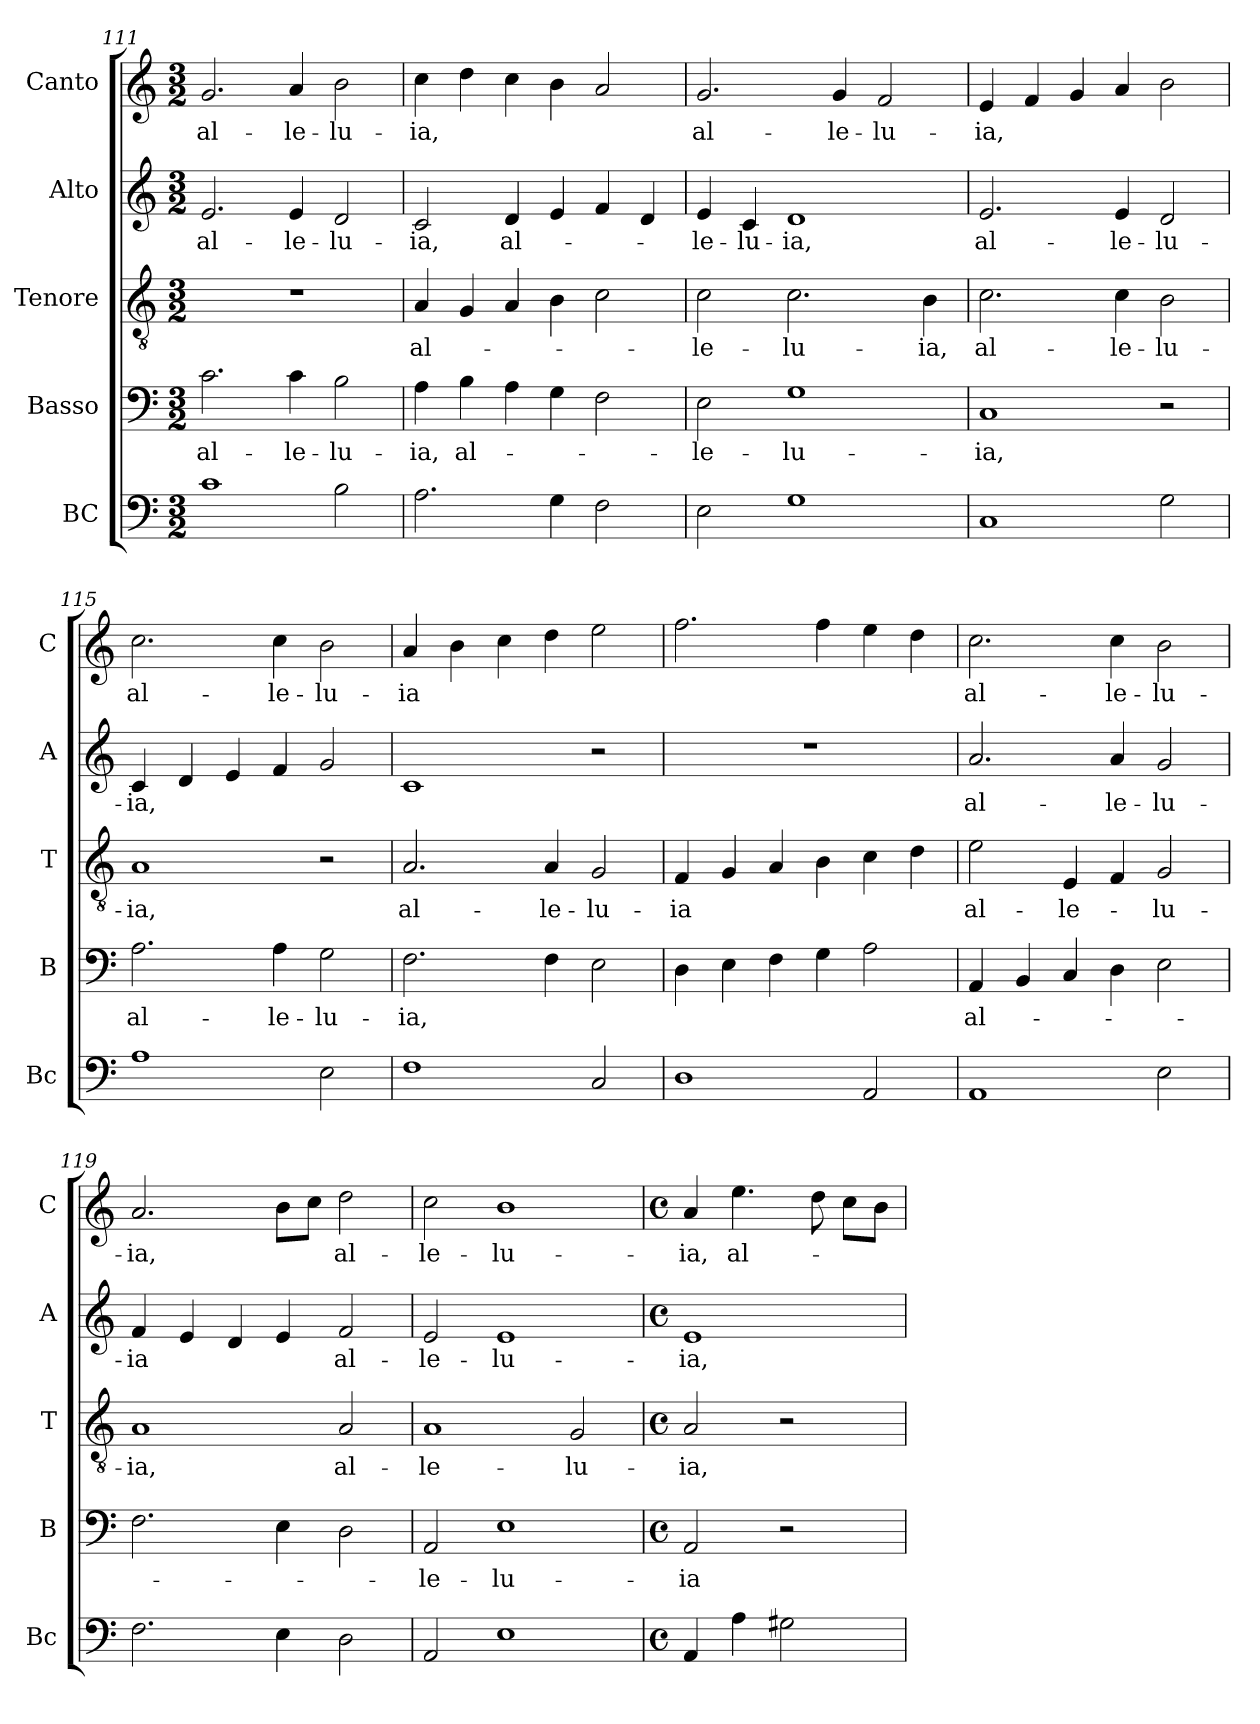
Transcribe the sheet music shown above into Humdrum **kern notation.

**kern	**kern	**text	**kern	**text	**kern	**text	**kern	**text
*part5	*part4	*part4	*part3	*part3	*part2	*part2	*part1	*part1
*staff5	*staff4	*staff4	*staff3	*staff3	*staff2	*staff2	*staff1	*staff1
*I"BC	*I"Basso	*	*I"Tenore	*	*I"Alto	*	*I"Canto	*
*I'Bc	*I'B	*	*I'T	*	*I'A	*	*I'C	*
*clefF4	*clefF4	*	*clefGv2	*	*clefG2	*	*clefG2	*
*k[]	*k[]	*	*k[]	*	*k[]	*	*k[]	*
*C:	*C:	*	*C:	*	*C:	*	*C:	*
*M3/2	*M3/2	*	*M3/2	*	*M3/2	*	*M3/2	*
=111	=111	=111	=111	=111	=111	=111	=111	=111
!	!	!LO:LY:b	!	!	!	!LO:LY:b	!	!LO:LY:b
1c	2.c\	al-	1.r	.	2.e/	al-	2.g/	al-
!	!	!LO:LY:b	!	!	!	!LO:LY:b	!	!LO:LY:b
.	4c\	-le-	.	.	4e/	-le-	4a/	-le-
!	!	!LO:LY:b	!	!	!	!LO:LY:b	!	!LO:LY:b
2B\	2B\	-lu-	.	.	2d/	-lu-	2b\	-lu-
=112	=112	=112	=112	=112	=112	=112	=112	=112
!	!	!LO:LY:b	!	!LO:LY:b	!	!LO:LY:b	!	!LO:LY:b
2.A\	4A\	-ia,	4A/	al-	2c/	-ia,	4cc\	-ia,
!	!	!LO:LY:b	!	!	!	!	!	!
.	4B\	al-	4G/	.	.	.	4dd\	.
!	!	!	!	!	!	!LO:LY:b	!	!
.	4A\	.	4A/	.	4d/	al-	4cc\	.
4G\	4G\	.	4B\	.	4e/	.	4b\	.
2F\	2F\	.	2c\	.	4f/	.	2a/	.
.	.	.	.	.	4d/	.	.	.
=113	=113	=113	=113	=113	=113	=113	=113	=113
!	!	!LO:LY:b	!	!LO:LY:b	!	!LO:LY:b	!	!LO:LY:b
2E\	2E\	-le-	2c\	-le-	4e/	-le-	2.g/	al-
!	!	!	!	!	!	!LO:LY:b	!	!
.	.	.	.	.	4c/	-lu-	.	.
!	!	!LO:LY:b	!	!LO:LY:b	!	!LO:LY:b	!	!
1G	1G	-lu-	2.c\	-lu-	1d	-ia,	.	.
!	!	!	!	!	!	!	!	!LO:LY:b
.	.	.	.	.	.	.	4g/	-le-
!	!	!	!	!	!	!	!	!LO:LY:b
.	.	.	.	.	.	.	2f/	-lu-
!	!	!	!	!LO:LY:b	!	!	!	!
.	.	.	4B\	-ia,	.	.	.	.
=114	=114	=114	=114	=114	=114	=114	=114	=114
!	!	!LO:LY:b	!	!LO:LY:b	!	!LO:LY:b	!	!LO:LY:b
1C	1C	-ia,	2.c\	al-	2.e/	al-	4e/	-ia,
.	.	.	.	.	.	.	4f/	.
.	.	.	.	.	.	.	4g/	.
!	!	!	!	!LO:LY:b	!	!LO:LY:b	!	!
.	.	.	4c\	-le-	4e/	-le-	4a/	.
!	!	!	!	!LO:LY:b	!	!LO:LY:b	!	!
2G\	2r	.	2B\	-lu-	2d/	-lu-	2b\	.
=115	=115	=115	=115	=115	=115	=115	=115	=115
!	!	!LO:LY:b	!	!LO:LY:b	!	!LO:LY:b	!	!LO:LY:b
1A	2.A\	al-	1A	-ia,	4c/	-ia,	2.cc\	al-
.	.	.	.	.	4d/	.	.	.
.	.	.	.	.	4e/	.	.	.
!	!	!LO:LY:b	!	!	!	!	!	!LO:LY:b
.	4A\	-le-	.	.	4f/	.	4cc\	-le-
!	!	!LO:LY:b	!	!	!	!	!	!LO:LY:b
2E\	2G\	-lu-	2r	.	2g/	.	2b\	-lu-
!!LO:PB:g=z
=116	=116	=116	=116	=116	=116	=116	=116	=116
!	!	!LO:LY:b	!	!LO:LY:b	!	!	!	!LO:LY:b
1F	2.F\	-ia,	2.A/	al-	1c	.	4a/	-ia
.	.	.	.	.	.	.	4b\	.
.	.	.	.	.	.	.	4cc\	.
!	!	!	!	!LO:LY:b	!	!	!	!
.	4F\	.	4A/	-le-	.	.	4dd\	.
!	!	!	!	!LO:LY:b	!	!	!	!
2C/	2E\	.	2G/	-lu-	2r	.	2ee\	.
=117	=117	=117	=117	=117	=117	=117	=117	=117
!	!	!	!	!LO:LY:b	!	!	!	!
1D	4D\	.	4F/	-ia	1.r	.	2.ff\	.
.	4E\	.	4G/	.	.	.	.	.
.	4F\	.	4A/	.	.	.	.	.
.	4G\	.	4B\	.	.	.	4ff\	.
2AA/	2A\	.	4c\	.	.	.	4ee\	.
.	.	.	4d\	.	.	.	4dd\	.
=118	=118	=118	=118	=118	=118	=118	=118	=118
!	!	!LO:LY:b	!	!LO:LY:b	!	!LO:LY:b	!	!LO:LY:b
1AA	4AA/	al-	2e\	al-	2.a/	al-	2.cc\	al-
.	4BB/	.	.	.	.	.	.	.
!	!	!	!	!LO:LY:b	!	!	!	!
.	4C/	.	4E/	-le-	.	.	.	.
!	!	!	!	!	!	!LO:LY:b	!	!LO:LY:b
.	4D\	.	4F/	.	4a/	-le-	4cc\	-le-
!	!	!	!	!LO:LY:b	!	!LO:LY:b	!	!LO:LY:b
2E\	2E\	.	2G/	-lu-	2g/	-lu-	2b\	-lu-
=119	=119	=119	=119	=119	=119	=119	=119	=119
!	!	!	!	!LO:LY:b	!	!LO:LY:b	!	!LO:LY:b
2.F\	2.F\	.	1A	-ia,	4f/	-ia	2.a/	-ia,
.	.	.	.	.	4e/	.	.	.
.	.	.	.	.	4d/	.	.	.
4E\	4E\	.	.	.	4e/	.	8b\L	.
.	.	.	.	.	.	.	8cc\J	.
!	!	!	!	!LO:LY:b	!	!LO:LY:b	!	!LO:LY:b
2D\	2D\	.	2A/	al-	2f/	al-	2dd\	al-
=120	=120	=120	=120	=120	=120	=120	=120	=120
!	!	!LO:LY:b	!	!LO:LY:b	!	!LO:LY:b	!	!LO:LY:b
2AA/	2AA/	-le-	1A	-le-	2e/	-le-	2cc\	-le-
!	!	!LO:LY:b	!	!	!	!LO:LY:b	!	!LO:LY:b
1E	1E	-lu-	.	.	1e	-lu-	1b	-lu-
!	!	!	!	!LO:LY:b	!	!	!	!
.	.	.	2G/	-lu-	.	.	.	.
!!LO:LB:g=z
=121	=121	=121	=121	=121	=121	=121	=121	=121
*M4/4	*M4/4	*	*M4/4	*	*M4/4	*	*M4/4	*
*met(c)	*met(c)	*	*met(c)	*	*met(c)	*	*met(c)	*
!	!	!LO:LY:b	!	!LO:LY:b	!	!LO:LY:b	!	!LO:LY:b
4AA/	2AA/	-ia	2A/	-ia,	1e	-ia,	4a/	-ia,
!	!	!	!	!	!	!	!	!LO:LY:b
4A\	.	.	.	.	.	.	4.ee\	al-
2G#X\	2r	.	2r	.	.	.	.	.
.	.	.	.	.	.	.	8dd\	.
.	.	.	.	.	.	.	8cc\L	.
.	.	.	.	.	.	.	8b\J	.
=	=	=	=	=	=	=	=	=
*-	*-	*-	*-	*-	*-	*-	*-	*-
